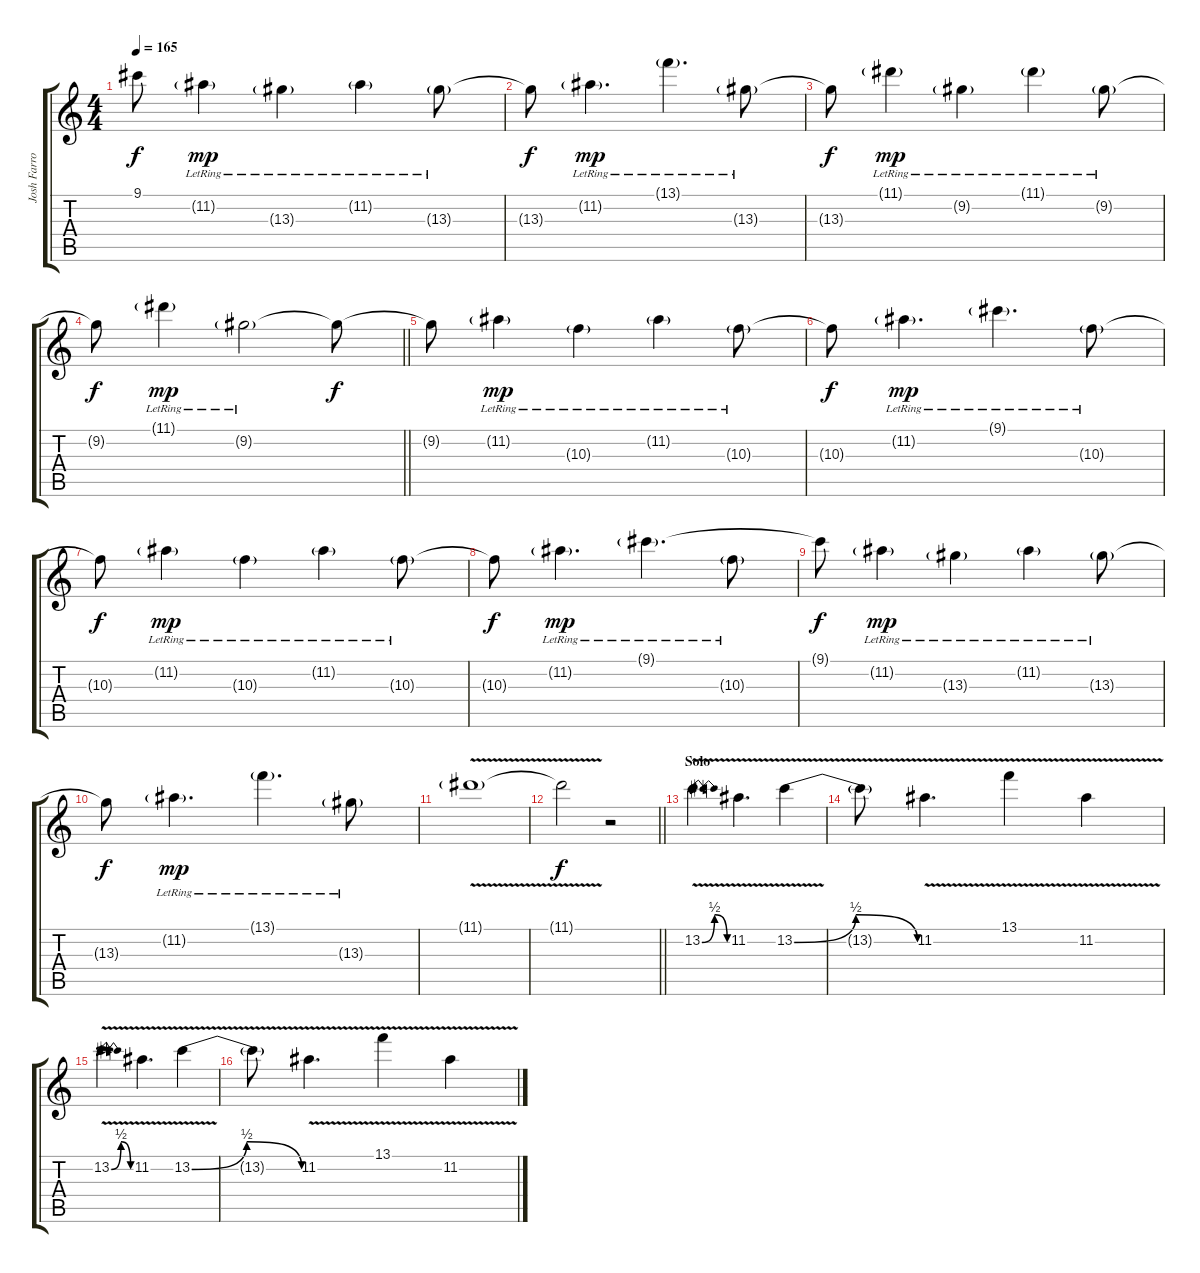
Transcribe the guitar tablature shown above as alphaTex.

\track ("Josh Farro FX" "Josh Farro") {instrument distortionguitar}
\staff {score tabs}
\tuning (E4 B3 G3 D3 A2 D2) {hide}
\ts (4 4)
\tempo 165
\clef g2
\ks c
9.1{t}.8{dy f} 11.2{g lr}.4{dy mp} 13.3{g lr}.4 11.2{g lr}.4 13.3{g lr}.8 |
13.3{t}.8{dy f} 11.2{g lr}.4{d dy mp} 13.1{g lr}.4{d} 13.3{g lr}.8 |
13.3{t}.8{dy f} 11.1{g lr}.4{dy mp} 9.2{g lr}.4 11.1{g lr}.4 9.2{g lr}.8 |
\barLineRight lightlight
9.2{t}.8{dy f} 11.1{g lr}.4{dy mp} 9.2{g lr}.2 9.2{t}.8{dy f} |
\section ("" "")
9.2{t}.8 11.2{g lr}.4{dy mp} 10.3{g lr}.4 11.2{g lr}.4 10.3{g lr}.8 |
10.3{t}.8{dy f} 11.2{g lr}.4{d dy mp} 9.1{g lr}.4{d} 10.3{g lr}.8 |
10.3{t}.8{dy f} 11.2{g lr}.4{dy mp} 10.3{g lr}.4 11.2{g lr}.4 10.3{g lr}.8 |
10.3{t}.8{dy f} 11.2{g lr}.4{d dy mp} 9.1{g lr}.4{d} 10.3{g lr}.8 |
9.1{t}.8{dy f} 11.2{g lr}.4{dy mp} 13.3{g lr}.4 11.2{g lr}.4 13.3{g lr}.8 |
13.3{t}.8{dy f} 11.2{g lr}.4{d dy mp} 13.1{g lr}.4{d} 13.3{g lr}.8 |
11.1{v g}.1 |
\barLineRight lightlight
11.1{t}.2{dy f} r.2 |
\section ("" "Solo")
13.2{be (bendrelease 0 0 30 2 30 2 60 0) v}.4{d volume 10} 11.2{v}.4{d} 13.2{be (bendrelease 0 0 30 2 30 2 60 0) v}.4 |
13.2{t}.8 11.2{v}.4{d} 13.1{v}.4 11.2{v}.4 |
13.2{be (bendrelease 0 0 30 2 30 2 60 0) v}.4{d} 11.2{v}.4{d} 13.2{be (bendrelease 0 0 30 2 30 2 60 0) v}.4 |
13.2{t}.8 11.2{v}.4{d} 13.1{v}.4 11.2{v}.4
